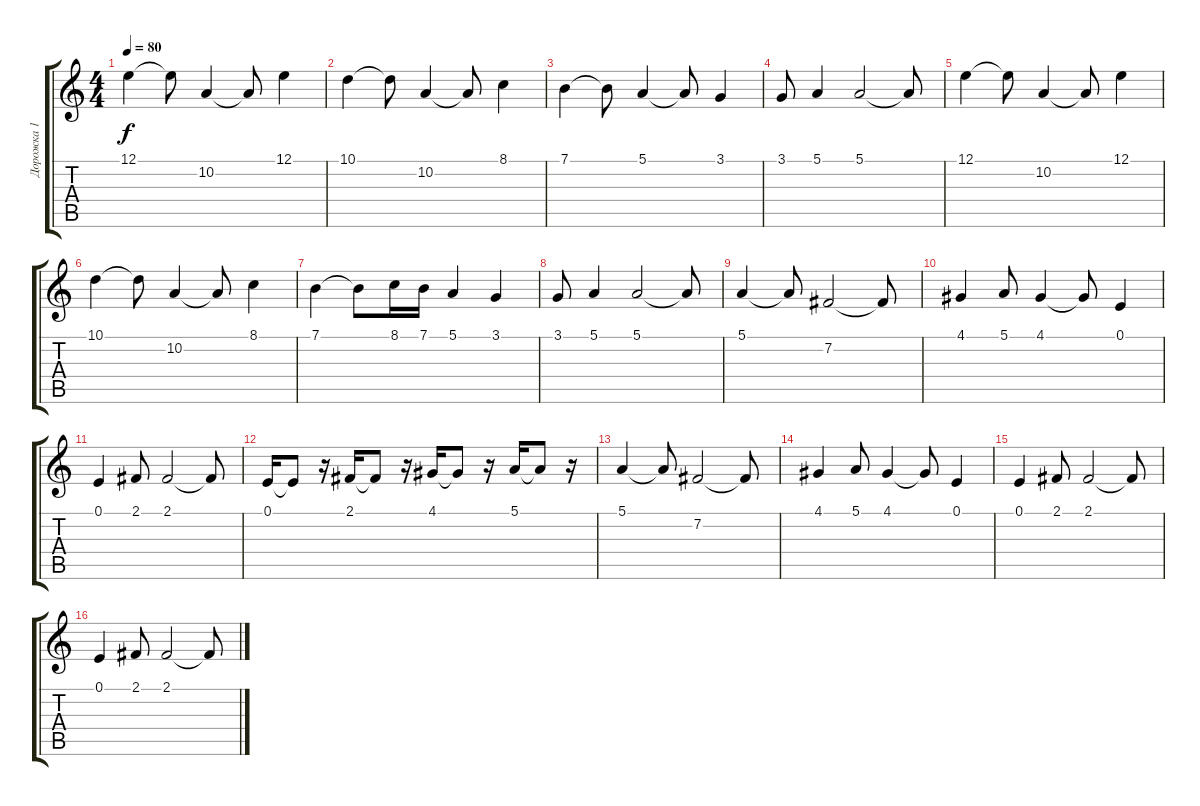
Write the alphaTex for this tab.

\track ("Дорожка 1" "Дорожка 1") {instrument acousticgrandpiano}
\staff {score tabs}
\tuning (E4 B3 G3 D3 A2 E2) {hide}
\ts (4 4)
\tempo 80
\clef g2
\ks c
12.1.4{dy f} 12.1{t}.8 10.2.4 10.2{t}.8 12.1.4 |
10.1.4 10.1{t}.8 10.2.4 10.2{t}.8 8.1.4 |
7.1.4 7.1{t}.8 5.1.4 5.1{t}.8 3.1.4 |
3.1.8 5.1.4 5.1.2 5.1{t}.8 |
12.1.4 12.1{t}.8 10.2.4 10.2{t}.8 12.1.4 |
10.1.4 10.1{t}.8 10.2.4 10.2{t}.8 8.1.4 |
7.1.4 7.1{t}.8 8.1.16 7.1.16 5.1.4 3.1.4 |
3.1.8 5.1.4 5.1.2 5.1{t}.8 |
5.1.4 5.1{t}.8 7.2.2 7.2{t}.8 |
4.1.4 5.1.8 4.1.4 4.1{t}.8 0.1.4 |
0.1.4 2.1.8 2.1.2 2.1{t}.8 |
0.1.16 0.1{t}.8 r.16 2.1.16 2.1{t}.8 r.16 4.1.16 4.1{t}.8 r.16 5.1.16 5.1{t}.8 r.16 |
5.1.4 5.1{t}.8 7.2.2 7.2{t}.8 |
4.1.4 5.1.8 4.1.4 4.1{t}.8 0.1.4 |
0.1.4 2.1.8 2.1.2 2.1{t}.8 |
0.1.4 2.1.8 2.1.2 2.1{t}.8
